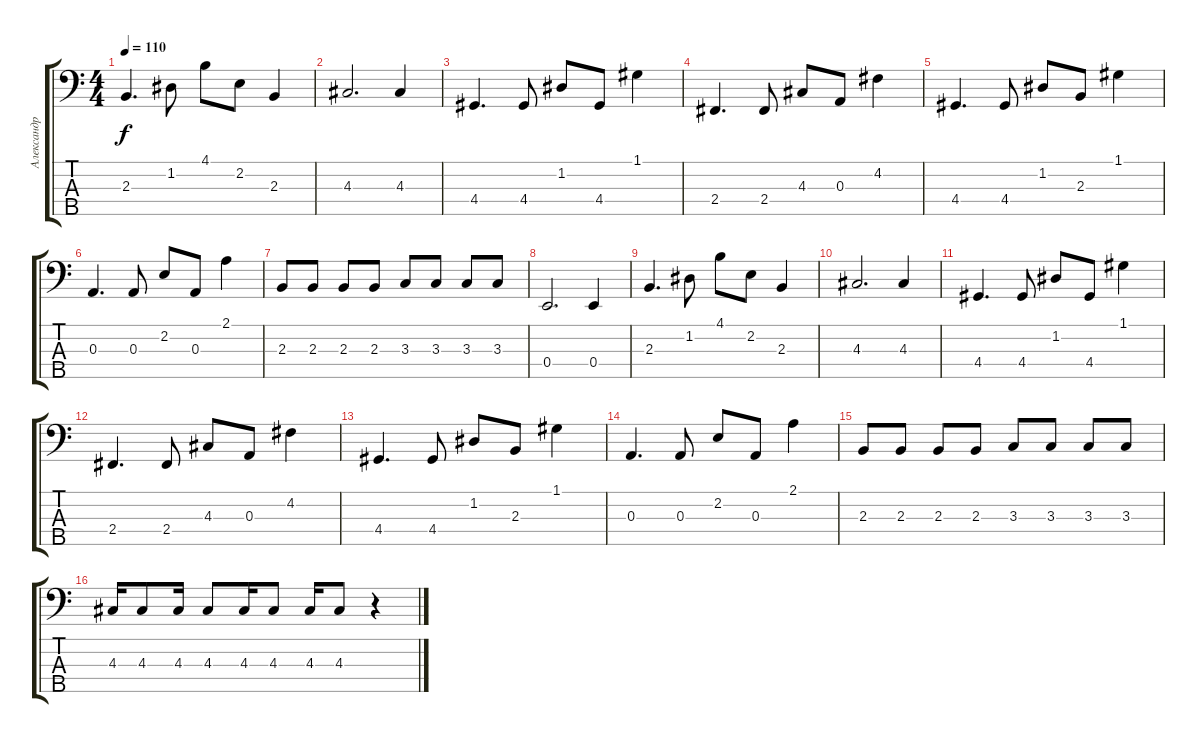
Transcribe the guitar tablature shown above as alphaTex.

\track ("Александр Швец" "Александр ") {instrument electricbassfinger}
\staff {score tabs}
\tuning (G2 D2 A1 E1 B0) {hide}
\ts (4 4)
\tempo 110
\clef f4
\ks c
2.3.4{d dy f} 1.2.8 4.1.8 2.2.8 2.3.4 |
4.3.2{d} 4.3.4 |
4.4.4{d} 4.4.8 1.2.8 4.4.8 1.1.4 |
2.4.4{d} 2.4.8 4.3.8 0.3.8 4.2.4 |
4.4.4{d} 4.4.8 1.2.8 2.3.8 1.1.4 |
0.3.4{d} 0.3.8 2.2.8 0.3.8 2.1.4 |
2.3.8 2.3.8 2.3.8 2.3.8 3.3.8 3.3.8 3.3.8 3.3.8 |
0.4.2{d} 0.4.4 |
2.3.4{d} 1.2.8 4.1.8 2.2.8 2.3.4 |
4.3.2{d} 4.3.4 |
4.4.4{d} 4.4.8 1.2.8 4.4.8 1.1.4 |
2.4.4{d} 2.4.8 4.3.8 0.3.8 4.2.4 |
4.4.4{d} 4.4.8 1.2.8 2.3.8 1.1.4 |
0.3.4{d} 0.3.8 2.2.8 0.3.8 2.1.4 |
2.3.8 2.3.8 2.3.8 2.3.8 3.3.8 3.3.8 3.3.8 3.3.8 |
4.3.16 4.3.8 4.3.16 4.3.8 4.3.16 4.3.8 4.3.16 4.3.8 r.4
